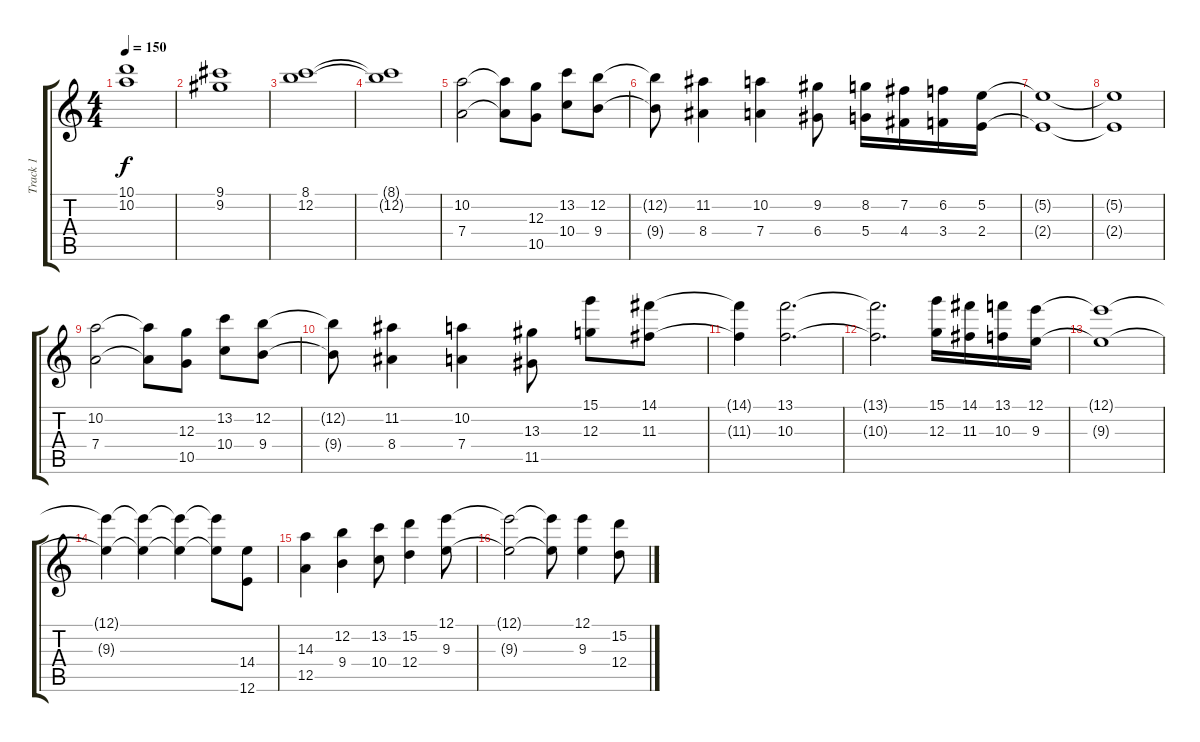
\track ("Track 1" "Track 1") {instrument distortionguitar}
\staff {score tabs}
\tuning (E4 B3 G3 D3 A2 E2) {hide}
\ts (4 4)
\tempo 150
\clef g2
\ks c
(10.1 10.2).1{dy f} |
(9.1 9.2).1 |
(8.1 12.2).1 |
(8.1{t} 12.2{t}).1 |
(10.2 7.4).2 (10.2{t} 7.4{t}).8 (12.3 10.5).8 (13.2 10.4).8 (12.2 9.4).8 |
(12.2{t} 9.4{t}).8 (11.2 8.4).4 (10.2 7.4).4 (9.2 6.4).8 (8.2 5.4).16 (7.2 4.4).16 (6.2 3.4).16 (5.2 2.4).16 |
(5.2{t} 2.4{t}).1 |
(5.2{t} 2.4{t}).1 |
(10.2 7.4).2 (10.2{t} 7.4{t}).8 (12.3 10.5).8 (13.2 10.4).8 (12.2 9.4).8 |
(12.2{t} 9.4{t}).8 (11.2 8.4).4 (10.2 7.4).4 (13.3 11.5).8 (15.1 12.3).8 (14.1 11.3).8 |
(14.1{t} 11.3{t}).4 (13.1 10.3).2{d} |
(13.1{t} 10.3{t}).2{d} (15.1 12.3).16 (14.1 11.3).16 (13.1 10.3).16 (12.1 9.3).16 |
(12.1{t} 9.3{t}).1 |
(12.1{t} 9.3{t}).4 (12.1{t} 9.3{t}).4 (12.1{t} 9.3{t}).4 (12.1{t} 9.3{t}).8 (14.4 12.6).8 |
(14.3 12.5).4 (12.2 9.4).4 (13.2 10.4).8 (15.2 12.4).4 (12.1 9.3).8 |
(12.1{t} 9.3{t}).2 (12.1{t} 9.3{t}).8 (12.1 9.3).4 (15.2 12.4).8
